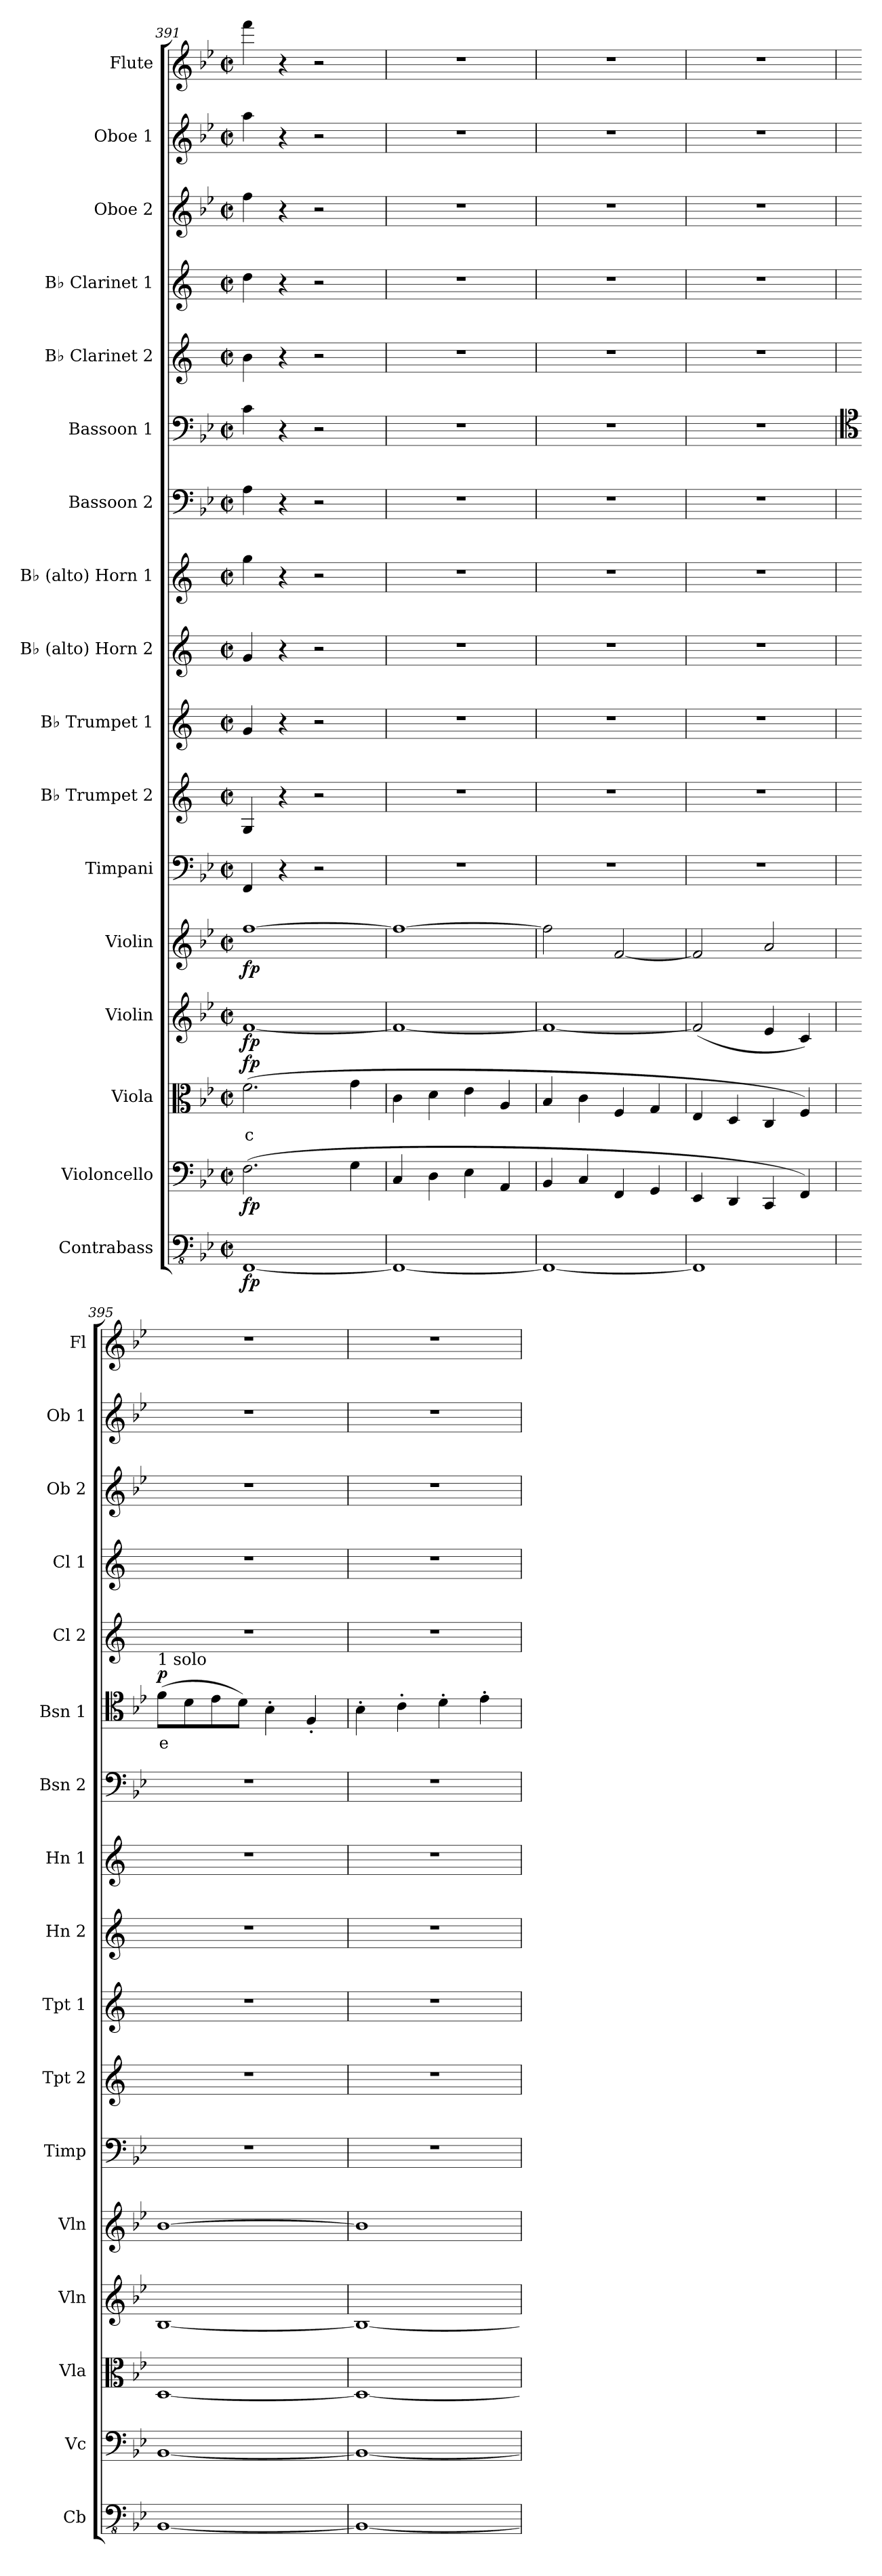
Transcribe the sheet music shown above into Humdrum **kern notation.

**kern	**dynam	**kern	**dynam	**kern	**text	**dynam	**kern	**dynam	**kern	**dynam	**kern	**kern	**kern	**kern	**kern	**kern	**kern	**text	**dynam	**kern	**kern	**kern	**kern	**kern
*part17	*part17	*part16	*part16	*part15	*part15	*part15	*part14	*part14	*part13	*part13	*part12	*part11	*part10	*part9	*part8	*part7	*part6	*part6	*part6	*part5	*part4	*part3	*part2	*part1
*staff17	*staff17	*staff16	*staff16	*staff15	*staff15	*staff15	*staff14	*staff14	*staff13	*staff13	*staff12	*staff11	*staff10	*staff9	*staff8	*staff7	*staff6	*staff6	*staff6	*staff5	*staff4	*staff3	*staff2	*staff1
*I"Contrabass	*	*I"Violoncello	*	*I"Viola	*	*	*I"Violin	*	*I"Violin	*	*I"Timpani	*I"B♭ Trumpet 2	*I"B♭ Trumpet 1	*I"B♭ (alto) Horn 2	*I"B♭ (alto) Horn 1	*I"Bassoon 2	*I"Bassoon 1	*	*	*I"B♭ Clarinet 2	*I"B♭ Clarinet 1	*I"Oboe 2	*I"Oboe 1	*I"Flute
*I'Cb	*	*I'Vc	*	*I'Vla	*	*	*I'Vln	*	*I'Vln	*	*I'Timp	*I'Tpt 2	*I'Tpt 1	*I'Hn 2	*I'Hn 1	*I'Bsn 2	*I'Bsn 1	*	*	*I'Cl 2	*I'Cl 1	*I'Ob 2	*I'Ob 1	*I'Fl
*clefFv4	*	*clefF4	*	*clefC3	*	*	*clefG2	*	*clefG2	*	*clefF4	*clefG2	*clefG2	*clefG2	*clefG2	*clefF4	*clefF4	*	*	*clefG2	*clefG2	*clefG2	*clefG2	*clefG2
*	*	*	*	*	*	*	*	*	*	*	*	*ITrd1c2	*ITrd1c2	*ITrd1c2	*ITrd1c2	*	*	*	*	*ITrd1c2	*ITrd1c2	*	*	*
*k[b-e-]	*	*k[b-e-]	*	*k[b-e-]	*	*	*k[b-e-]	*	*k[b-e-]	*	*k[b-e-]	*k[b-e-]	*k[b-e-]	*k[b-e-]	*k[b-e-]	*k[b-e-]	*k[b-e-]	*	*	*k[b-e-]	*k[b-e-]	*k[b-e-]	*k[b-e-]	*k[b-e-]
*M2/2	*	*M2/2	*	*M2/2	*	*	*M2/2	*	*M2/2	*	*M2/2	*M2/2	*M2/2	*M2/2	*M2/2	*M2/2	*M2/2	*	*	*M2/2	*M2/2	*M2/2	*M2/2	*M2/2
*met(c|)	*	*met(c|)	*	*met(c|)	*	*	*met(c|)	*	*met(c|)	*	*met(c|)	*met(c|)	*met(c|)	*met(c|)	*met(c|)	*met(c|)	*met(c|)	*	*	*met(c|)	*met(c|)	*met(c|)	*met(c|)	*met(c|)
=391	=391	=391	=391	=391	=391	=391	=391	=391	=391	=391	=391	=391	=391	=391	=391	=391	=391	=391	=391	=391	=391	=391	=391	=391
!	!LO:DY:b	!	!LO:DY:b	!	!LO:LY:b:color=#FF0000	!LO:DY:b	!	!LO:DY:b	!	!LO:DY:b	!	!	!	!	!	!	!	!	!	!	!	!	!	!
[1FFF	fp	(>2.F\	fp	(>2.f\	c	fp	[1f	fp	[1ff	fp	4FF/	4F/	4f/	4f/	4ff\	4A\	4c\	.	.	4a\	4cc\	4ff\	4aa\	4fff\
.	.	.	.	.	.	.	.	.	.	.	4r	4r	4r	4r	4r	4r	4r	.	.	4r	4r	4r	4r	4r
.	.	.	.	.	.	.	.	.	.	.	2r	2r	2r	2r	2r	2r	2r	.	.	2r	2r	2r	2r	2r
.	.	4G\	.	4g\	.	.	.	.	.	.	.	.	.	.	.	.	.	.	.	.	.	.	.	.
=392	=392	=392	=392	=392	=392	=392	=392	=392	=392	=392	=392	=392	=392	=392	=392	=392	=392	=392	=392	=392	=392	=392	=392	=392
1FFF_	.	4C/	.	4c\	.	.	1f_	.	1ff_	.	1r	1r	1r	1r	1r	1r	1r	.	.	1r	1r	1r	1r	1r
.	.	4D\	.	4d\	.	.	.	.	.	.	.	.	.	.	.	.	.	.	.	.	.	.	.	.
.	.	4E-\	.	4e-\	.	.	.	.	.	.	.	.	.	.	.	.	.	.	.	.	.	.	.	.
.	.	4AA/	.	4A/	.	.	.	.	.	.	.	.	.	.	.	.	.	.	.	.	.	.	.	.
!!LO:PB:g=z
=393	=393	=393	=393	=393	=393	=393	=393	=393	=393	=393	=393	=393	=393	=393	=393	=393	=393	=393	=393	=393	=393	=393	=393	=393
1FFF_	.	4BB-/	.	4B-/	.	.	1f_	.	2ff\]	.	1r	1r	1r	1r	1r	1r	1r	.	.	1r	1r	1r	1r	1r
.	.	4C/	.	4c\	.	.	.	.	.	.	.	.	.	.	.	.	.	.	.	.	.	.	.	.
.	.	4FF/	.	4F/	.	.	.	.	[2f/	.	.	.	.	.	.	.	.	.	.	.	.	.	.	.
.	.	4GG/	.	4G/	.	.	.	.	.	.	.	.	.	.	.	.	.	.	.	.	.	.	.	.
=394	=394	=394	=394	=394	=394	=394	=394	=394	=394	=394	=394	=394	=394	=394	=394	=394	=394	=394	=394	=394	=394	=394	=394	=394
1FFF]	.	4EE-/	.	4E-/	.	.	(<2f/]	.	2f/]	.	1r	1r	1r	1r	1r	1r	1r	.	.	1r	1r	1r	1r	1r
.	.	4DD/	.	4D/	.	.	.	.	.	.	.	.	.	.	.	.	.	.	.	.	.	.	.	.
.	.	4CC/	.	4C/	.	.	4e-/	.	2a/	.	.	.	.	.	.	.	.	.	.	.	.	.	.	.
.	.	4FF/)	.	4F/)	.	.	4c/)	.	.	.	.	.	.	.	.	.	.	.	.	.	.	.	.	.
=395	=395	=395	=395	=395	=395	=395	=395	=395	=395	=395	=395	=395	=395	=395	=395	=395	=395	=395	=395	=395	=395	=395	=395	=395
*	*	*	*	*	*	*	*	*	*	*	*	*	*	*	*	*	*clefC4	*	*	*	*	*	*	*
!	!	!	!	!	!	!	!	!	!	!	!	!	!	!	!	!	!LO:TX:a:t=1 solo	!	!	!	!	!	!	!
!	!	!	!	!	!	!	!	!	!	!	!	!	!	!	!	!	!	!LO:LY:b:color=#FF0000	!LO:DY:b	!	!	!	!	!
[1BBB-	.	[1BB-	.	[1D	.	.	[1B-	.	[1b-	.	1r	1r	1r	1r	1r	1r	(>8f\L	e	p	1r	1r	1r	1r	1r
.	.	.	.	.	.	.	.	.	.	.	.	.	.	.	.	.	8d\	.	.	.	.	.	.	.
.	.	.	.	.	.	.	.	.	.	.	.	.	.	.	.	.	8e-\	.	.	.	.	.	.	.
.	.	.	.	.	.	.	.	.	.	.	.	.	.	.	.	.	8d\J)	.	.	.	.	.	.	.
.	.	.	.	.	.	.	.	.	.	.	.	.	.	.	.	.	4B-'\	.	.	.	.	.	.	.
.	.	.	.	.	.	.	.	.	.	.	.	.	.	.	.	.	4F'/	.	.	.	.	.	.	.
=396	=396	=396	=396	=396	=396	=396	=396	=396	=396	=396	=396	=396	=396	=396	=396	=396	=396	=396	=396	=396	=396	=396	=396	=396
1BBB-_	.	1BB-_	.	1D_	.	.	1B-_	.	1b-]	.	1r	1r	1r	1r	1r	1r	4B-'\	.	.	1r	1r	1r	1r	1r
.	.	.	.	.	.	.	.	.	.	.	.	.	.	.	.	.	4c'\	.	.	.	.	.	.	.
.	.	.	.	.	.	.	.	.	.	.	.	.	.	.	.	.	4d'\	.	.	.	.	.	.	.
.	.	.	.	.	.	.	.	.	.	.	.	.	.	.	.	.	4e-'\	.	.	.	.	.	.	.
=	=	=	=	=	=	=	=	=	=	=	=	=	=	=	=	=	=	=	=	=	=	=	=	=
*-	*-	*-	*-	*-	*-	*-	*-	*-	*-	*-	*-	*-	*-	*-	*-	*-	*-	*-	*-	*-	*-	*-	*-	*-
